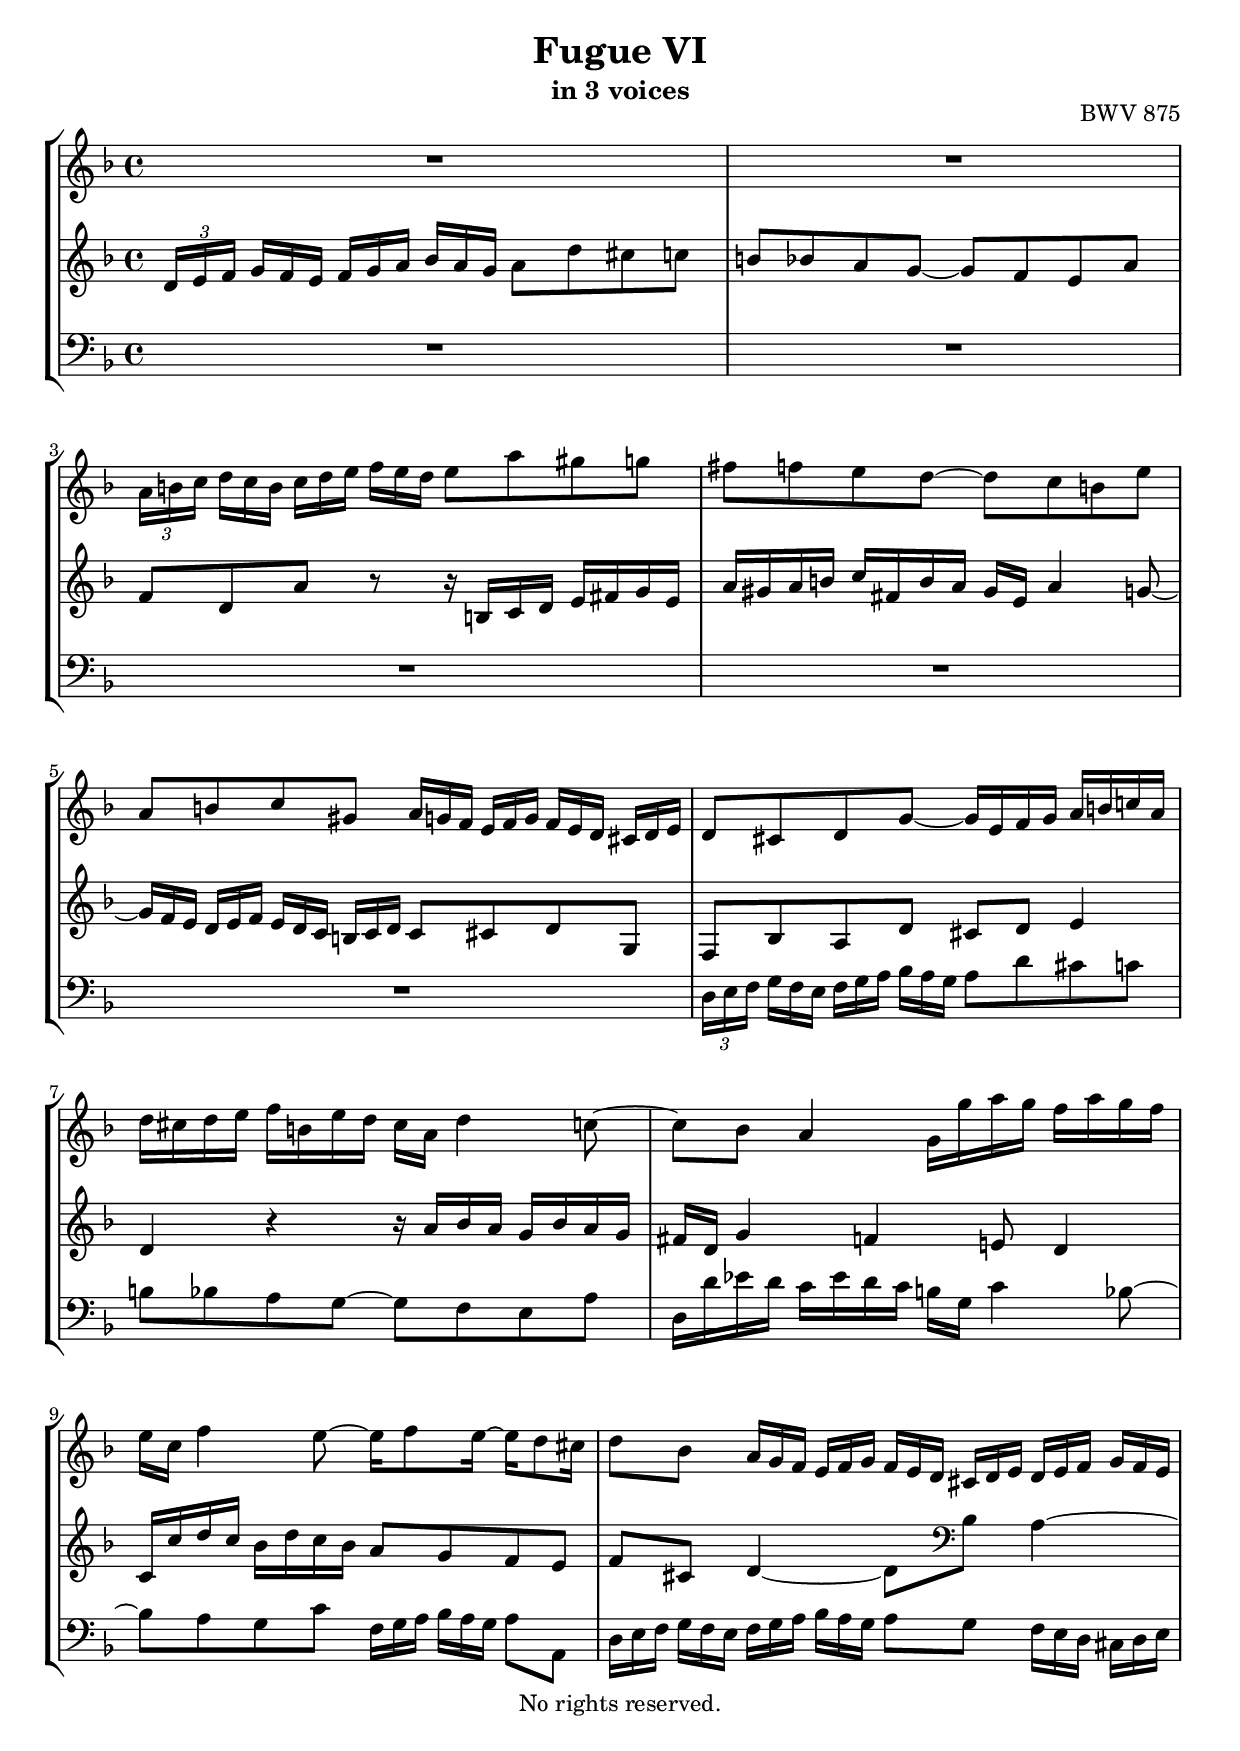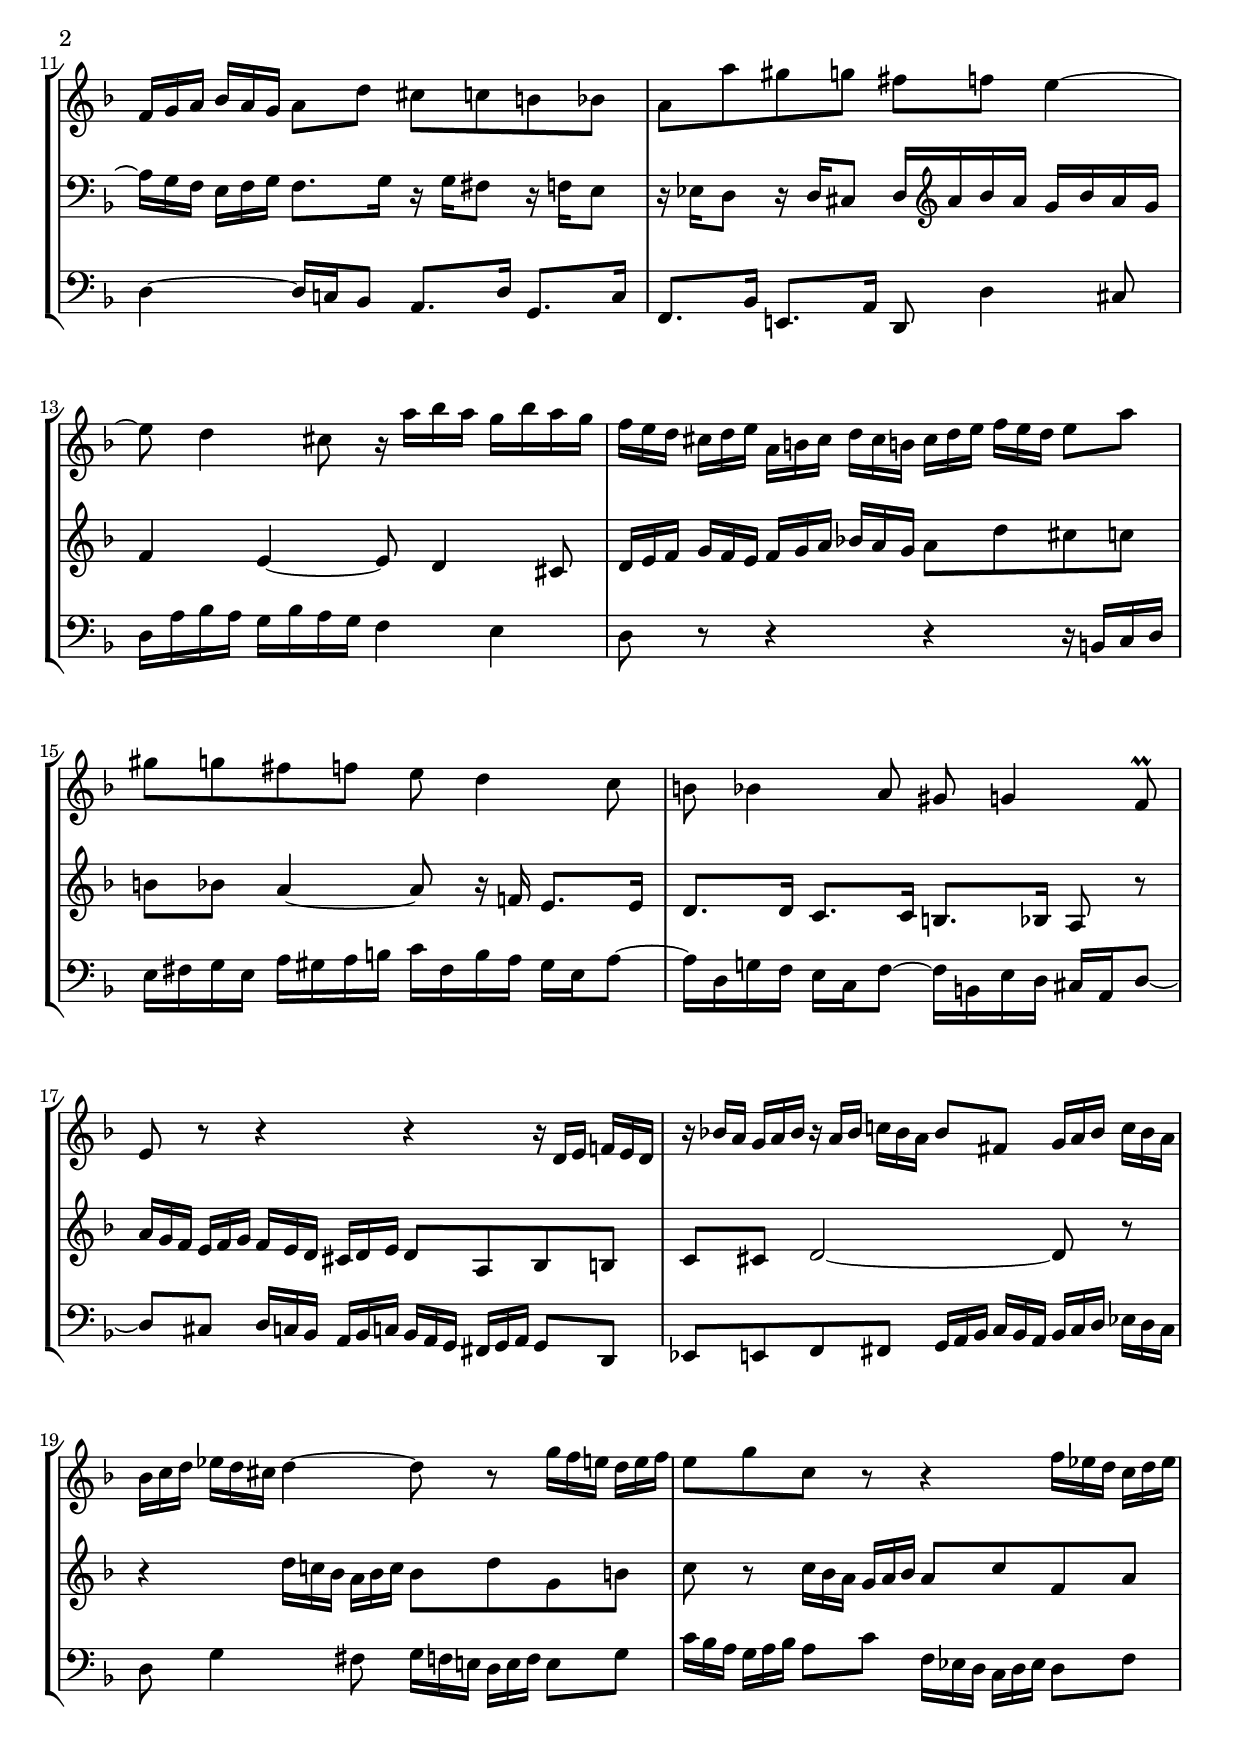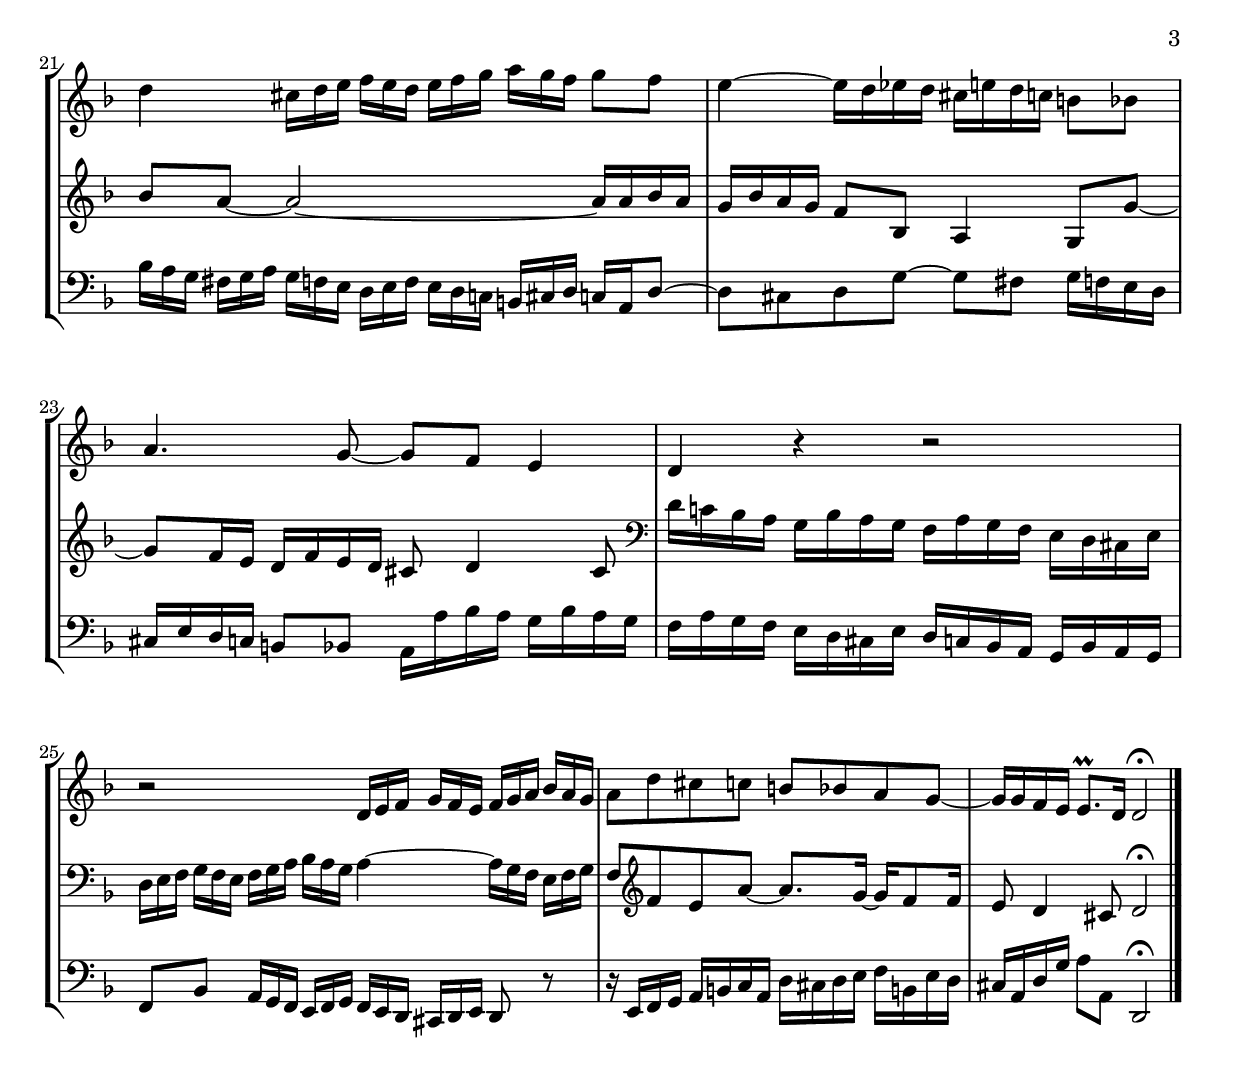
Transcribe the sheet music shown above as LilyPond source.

\version "2.18.2"

%This edition was prepared and typeset by Kyle Rother using the 1866 Breitkopf & Härtel Bach-Gesellschaft Ausgabe as primary source. 
%Reference was made to both the Henle and Bärenreiter urtext editions, as well as the critical and scholarly commentary of Alfred Dürr, however the final expression is in all cases that of the composer or present editor.
%This edition is in the public domain, and the editor does not claim any rights in the content.

\header {
  title = "Fugue VI"
  subtitle = "in 3 voices"
  opus = "BWV 875"
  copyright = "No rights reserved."
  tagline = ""
}

global = {
  \key d \minor
  \time 4/4
}

soprano = \relative c'' {
  \global
  
   \override TupletBracket.bracket-visibility = ##f
  R1 | % m. 1
  R1 | % m. 2
  \tuplet 3/2 8 { a16[ b! c] \omit TupletNumber d[ c b] c[ d e] f[ e d] } e8 a gis g! | % m. 3
  fis8 f! e d~ d c b! e | % m. 4
  a,8 b! c gis \tuplet 3/2 8 { a16[ g! f] e[ f g] f[ e d] cis![ d e] } \noBreak | % m. 5
  d8 cis d g~ g16 e f g a b! c! a | % m. 6
  d16 cis d e f b,! e d cis a d4 c!8~ | % m. 7
  c8 bes a4 g16 g' a g f a g f | % m. 8
  e16 c f4 e8~ e16 f8 e16~ e d8 cis16 | % m. 9
  d8 bes \tuplet 3/2 8 { a16[ g f] e[ f g] f[ e d] cis![ d e] d[ e f] g[ f e] } | % m. 10
  \tuplet 3/2 8 { f16[ g a] bes[ a g] } a8 d cis c! b! bes | % m. 11
  a8 a' gis g! fis f! e4~ | % m. 12
  e8 d4 cis8 r16 a' bes a g bes a g | % m. 13
  \tuplet 3/2 8 { f16[ e d] cis[ d e] a,[ b! cis] d[ cis b!] cis[ d e] f[ e d] } e8 a | % m. 14
  gis8 g! fis f! e d4 c8 | % m. 15
  b!8 bes4 a8 gis g!4 f8 \prall | % m. 16
  e8 r r4 r \tuplet 3/2 8 { r16 d[ e] f![ e d] } | % m. 17
  \tuplet 3/2 8 { r16 bes'![ a] g[ a bes] r a [ bes] c! [ bes a] } bes8 fis \tuplet 3/2 8 { g16 [ a bes] c [ bes a] }| % m. 18
  \tuplet 3/2 8 { bes16[ c d] es[ d cis] } d4~ d8 r \tuplet 3/2 8 { g16[ f e!] d[ e f] } | % m. 19
  e8 g c, r r4 \tuplet 3/2 8 { f16[ es d] c[ d es] }| % m. 20
  d4 \tuplet 3/2 8 { cis16[ d e] f[ e d] e[ f g] a[ g f] } g8 f | % m. 21
  e4~ e16 d es d cis e! d c! b!8 bes | % m. 22
  a4. g8~ g f e4 | % m. 23
  d4 r r2 | % m. 24
  r2 \tuplet 3/2 8 { d16[ e f] g[ f e] f[ g a] bes[ a g] } | % m. 25
  a8 d cis c! b! bes a g~ | % m. 26
  g16 g f e e8. \prall d16 d2 \fermata \bar "|." | % m. 27
                  
}

mezzo = \relative c' {
  \global
  
  \override TupletBracket.bracket-visibility = ##f
  \tuplet 3/2 8 { d16[ e f]  \omit TupletNumber g[ f e] f[ g a] bes[ a g] } a8 d cis c! | % m. 1
  b!8 bes a g~ g f e a | % m. 2
  f8 d a' r r16 b,! c d e fis g e | % m. 3
  a16 gis a b! c fis, b a gis e a4 g!8~ | % m. 4
  \tuplet 3/2 8 {g16[ f e] d[ e f] e[ d c] b![ c d] } c8 cis d g, | % m. 5
  f8 bes a d cis! d e4 | % m. 6
  d4 r r16 a' bes a g bes a g | % m. 7
  fis16 d g4 f! e!8 d4 | % m. 8
  c16 c' d c bes d c bes a8 g f e | % m. 9
  f8 cis d4~ d8 \clef bass bes a4~ | % m. 10
  \tuplet 3/2 8 { a16[ g f] e[ f g] } f8. g16 r g fis8 r16 f! e8 | % m. 11
  r16 es d8 r16 d cis8 d16 \clef treble a'' bes a g bes a g | % m. 12
  f4 e~ e8 d4 cis8 | % m. 13
  \tuplet 3/2 8 {d16[ e f] g[ f e] f[ g a] bes![ a g] } a8 d cis! c! | % m. 14
  b!8 bes a4~a8 r16 f! e8. e16 | % m. 15
  d8. d16 c8. c16 b!8. bes16 a8 r | % m. 16
  \tuplet 3/2 8 { a'16[ g f] e[ f g] f[ e d] cis[ d e] } d8 a bes b! | % m. 17
  c8 cis d2~ d8 r | % m. 18
  r4 \tuplet 3/2 8 { d'16[ c! bes] a[ bes c] } bes8 d g, b! | % m. 19
  c8 r \tuplet 3/2 8 { c16[ bes a] g[ a bes] } a8 c f, a | % m. 20
  bes8 a~ a2~ a16 a bes a | % m. 21
  g16 bes a g f8 bes, a4 g8 g'~ | % m. 22
  g8 f16 e d f e d cis8 d4 cis8 | % m. 23
  \clef bass d16 c! bes a g bes a g f a g f e d cis e | % m. 24
  \tuplet 3/2 8 { d[ e f] g[ f e] f[ g a] bes[ a g] } a4~ \tuplet 3/2 8 { a16[ g f] e[ f g] } | % m. 25
  f8 \clef treble f' e a~ a8. g16~ g f8 f16 | % m. 26
  e8 d4 cis8 d2 \fermata \bar "|." | % m. 27
    
}

bass = \relative c {
  \global
  
  \override TupletBracket.bracket-visibility = ##f
  R1 | % m. 1
  R1 | % m. 2
  R1 | % m. 3
  R1 | % m. 4
  R1 | % m. 5
  \tuplet 3/2 8 { d16[ e f]  \omit TupletNumber g[ f e] f[ g a] bes[ a g] } a8 d cis c! | % m. 6
  b!8 bes a g~ g f e a | % m. 7
  d,16 d' es d c es d c b! g c4 bes8~ | % m. 8
  bes8 a g c \tuplet 3/2 8 { f,16[ g a] bes[ a g] } a8 a, | % m. 9
  \tuplet 3/2 8 { d16[ e f] g[ f e] f[ g a] bes[ a g] } a8 g \tuplet 3/2 8 { f16[ e d] cis[ d e] } | % m. 10
  d4~ d16 c! bes8 a8. d16 g,8. c16 | % m. 11
  f,8. bes16 e,!8. a16 d,8 d'4 cis8 | % m. 12
  d16 a' bes a g bes a g f4 e | % m. 13
  d8 r r4 r r16 b! c d | % m. 14
  e16 fis g e a gis a b! c fis, b a gis e a8~ | % m. 15
  a16 d, g! f e c f8~ f16 b,! e d cis a d8~ | % m. 16
  d8 cis \tuplet 3/2 8 { d16[ c! bes] a[ bes c!] bes[ a g] fis[ g a] } g8 d \noBreak | % m. 17
  es8 e! f fis \tuplet 3/2 8 { g16[ a bes] c[ bes a] bes[ c d] es[ d c] } | % m. 18
  d8 g4 fis8 \tuplet 3/2 8 { g16[ f! e!] d[ e f] } e8 g | % m. 19
  \tuplet 3/2 8 { c16[ bes a] g[ a bes] } a8 c \tuplet 3/2 8 { f,16[ es d] c[ d es] } d8 f | % m. 20
  \tuplet 3/2 8 { bes16[ a g] fis[ g a] g[ f! e] d[ e f] e[ d c!] b![ cis d] } c16 a d8~ | % m. 21
  d8 cis d g~ g fis g16 f! e d | % m. 22
  cis16 e d c! b!8 bes a16 a' bes a g bes a g | % m. 23
  f16 a g f e d cis e d c! bes a g bes a g | % m. 24
  f8 bes \tuplet 3/2 8 { a16[ g f] e[ f g] f[ e d] cis[ d e] } d8 r | % m. 25
  r16 e f g a b! c a d cis d e f b,! e d | % m. 26
  cis16 a d g a8 a, d,2 \fermata \bar "|." | % m. 27
    
}

\paper {
  max-systems-per-page = 5
}

\score {
  \new StaffGroup
  <<
    \new Staff = "soprano" 
      \soprano
    
    \new Staff = "mezzo" 
      \mezzo
    
    \new Staff = "bass" 
      { \clef bass \bass }
      
  >>
  
\midi {  }
  
\layout { 
  indent = 0.0
  }

}
